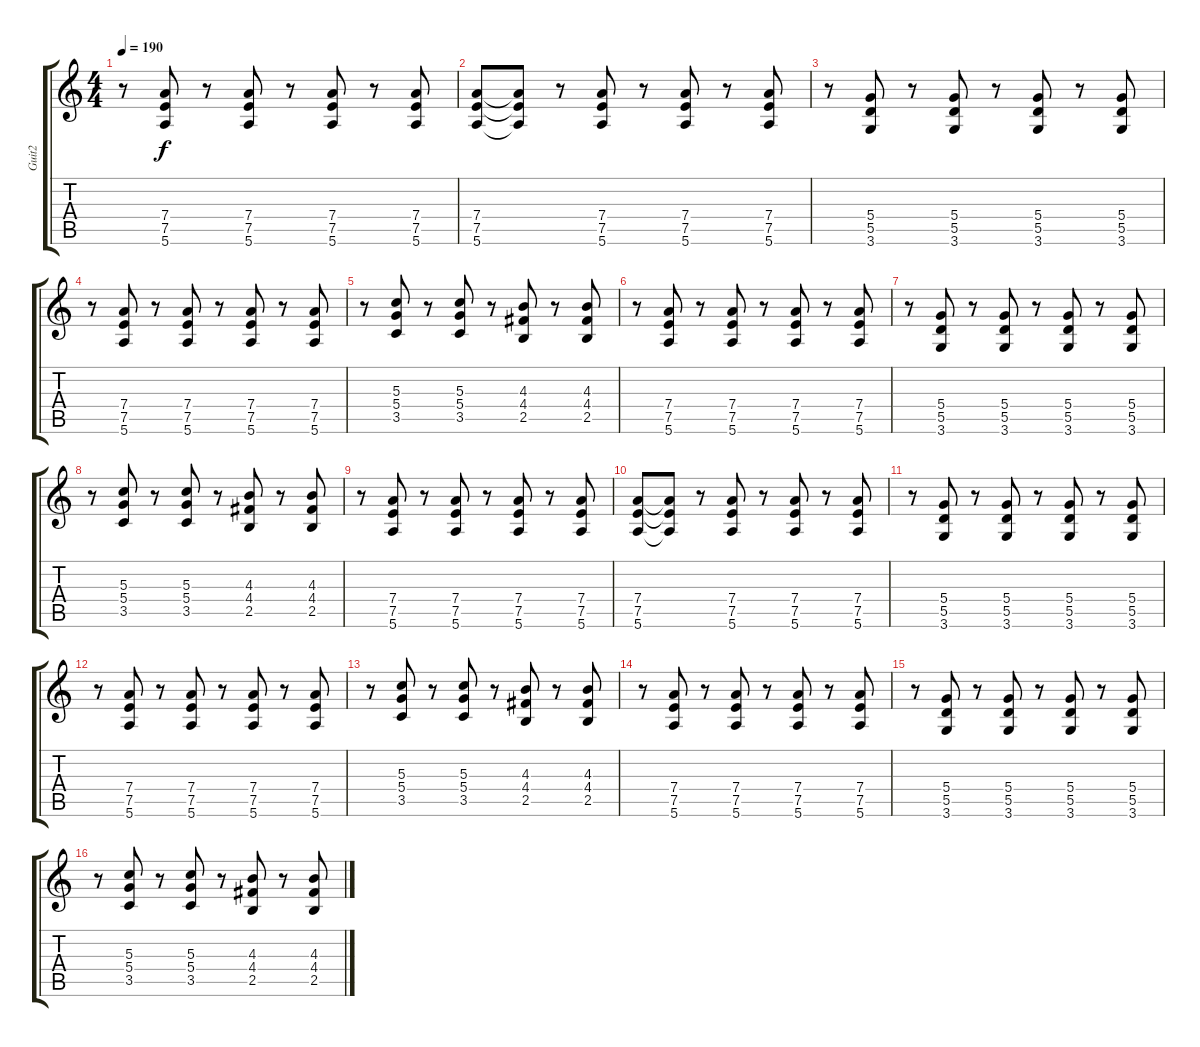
\track ("Guit2" "Guit2") {instrument overdrivenguitar}
\staff {score tabs}
\tuning (E4 B3 G3 D3 A2 E2) {hide}
\ts (4 4)
\tempo 190
\clef g2
\ks c
r.8{dy f} (7.4 7.5 5.6).8 r.8 (7.4 7.5 5.6).8 r.8 (7.4 7.5 5.6).8 r.8 (7.4 7.5 5.6).8 |
(7.4 7.5 5.6).8 (7.4{t} 7.5{t} 5.6{t}).8 r.8 (7.4 7.5 5.6).8 r.8 (7.4 7.5 5.6).8 r.8 (7.4 7.5 5.6).8 |
r.8 (5.4 5.5 3.6).8 r.8 (5.4 5.5 3.6).8 r.8 (5.4 5.5 3.6).8 r.8 (5.4 5.5 3.6).8 |
r.8 (7.4 7.5 5.6).8 r.8 (7.4 7.5 5.6).8 r.8 (7.4 7.5 5.6).8 r.8 (7.4 7.5 5.6).8 |
r.8 (5.3 5.4 3.5).8 r.8 (5.3 5.4 3.5).8 r.8 (4.3 4.4 2.5).8 r.8 (4.3 4.4 2.5).8 |
r.8 (7.4 7.5 5.6).8 r.8 (7.4 7.5 5.6).8 r.8 (7.4 7.5 5.6).8 r.8 (7.4 7.5 5.6).8 |
r.8 (5.4 5.5 3.6).8 r.8 (5.4 5.5 3.6).8 r.8 (5.4 5.5 3.6).8 r.8 (5.4 5.5 3.6).8 |
r.8 (5.3 5.4 3.5).8 r.8 (5.3 5.4 3.5).8 r.8 (4.3 4.4 2.5).8 r.8 (4.3 4.4 2.5).8 |
r.8 (7.4 7.5 5.6).8 r.8 (7.4 7.5 5.6).8 r.8 (7.4 7.5 5.6).8 r.8 (7.4 7.5 5.6).8 |
(7.4 7.5 5.6).8 (7.4{t} 7.5{t} 5.6{t}).8 r.8 (7.4 7.5 5.6).8 r.8 (7.4 7.5 5.6).8 r.8 (7.4 7.5 5.6).8 |
r.8 (5.4 5.5 3.6).8 r.8 (5.4 5.5 3.6).8 r.8 (5.4 5.5 3.6).8 r.8 (5.4 5.5 3.6).8 |
r.8 (7.4 7.5 5.6).8 r.8 (7.4 7.5 5.6).8 r.8 (7.4 7.5 5.6).8 r.8 (7.4 7.5 5.6).8 |
r.8 (5.3 5.4 3.5).8 r.8 (5.3 5.4 3.5).8 r.8 (4.3 4.4 2.5).8 r.8 (4.3 4.4 2.5).8 |
r.8 (7.4 7.5 5.6).8 r.8 (7.4 7.5 5.6).8 r.8 (7.4 7.5 5.6).8 r.8 (7.4 7.5 5.6).8 |
r.8 (5.4 5.5 3.6).8 r.8 (5.4 5.5 3.6).8 r.8 (5.4 5.5 3.6).8 r.8 (5.4 5.5 3.6).8 |
r.8 (5.3 5.4 3.5).8 r.8 (5.3 5.4 3.5).8 r.8 (4.3 4.4 2.5).8 r.8 (4.3 4.4 2.5).8
